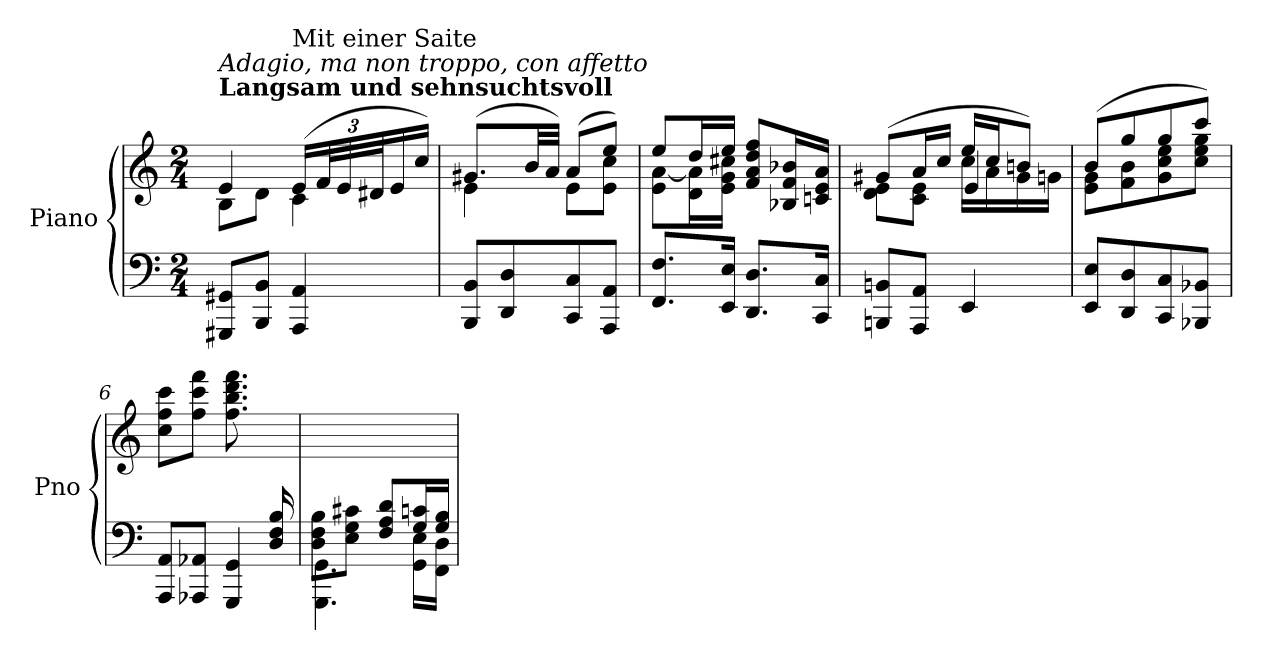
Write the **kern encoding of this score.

**kern	**kern	**dynam
*part1	*part1	*part1
*staff2	*staff1	*staff1/2
*I"Piano	*	*
*I'Pno	*	*
*clefF4	*clefG2	*
*k[]	*k[]	*
*M2/4	*M2/4	*
=1	=1	=1
*	*^	*
!	!LO:TX:a:B:t=Langsam und sehnsuchtsvoll	!	!
!	!LO:TX:a:i:t=Adagio, ma non troppo, con affetto	!	!
!	!	!	!LO:DY:b
8GGG#X/ 8GG#X/L	4e/	8B\L	other-dynamics
8BBB/ 8BB/J	.	8d\J	.
!	!LO:TX:a:t=Mit einer Saite	!	!
4AAA/ 4AA/	(>16e/LL	4c\	.
*	*Xbrackettup	*	*
.	48f/L	.	.
.	48e/	.	.
.	48d#X/J	.	.
.	16e/	.	.
.	16cc/JJ)	.	.
=2	=2	=2	=2
8BBB/ 8BB/L	(8.g#X/L	4e\	.
8DD/ 8D/	.	.	.
.	32b/LL	.	.
.	32a/JJJ)	.	.
8CC/ 8C/	(8a/L	8e\L	.
8AAA/ 8AA/J	8ee/J)	8e\ 8cc\J	.
=3	=3	=3	=3
8.FF/ 8.F/L	8ee/L	8e\ [8a\L	.
.	16dd/L	16d\ 16a\]L	.
16EE/ 16E/Jk	16ee/JJ	16e\ 16g\ 16cc#X\JJ	.
8.DD/ 8.D/L	8f/ 8a/ 8dd/ 8ff/L	4ryy	.
.	16B-X/ 16f/ 16b-X/L	.	.
16CC/ 16C/Jk	16cn/ 16e/ 16a/JJ	.	.
=4	=4	=4	=4
*	*	*^	*
8BBBn/ 8BBn/L	(8g#X/L	8d\ 8e\L	4ryy	.
8AAA/ 8AA/J	16a/L	8c\ 8e\J	.	.
.	16cc/JJ	.	.	.
4EE/	16ee/LL	16cc\LL	4e/	.
.	16cc/J	16a\	.	.
.	8bn/J)	16g#\	.	.
.	.	16gn\JJ	.	.
*	*	*v	*v	*
=5	=5	=5	=5
8EE/ 8E/L	(8b/L	8e\ 8g\L	.
8DD/ 8D/	8gg/	8f\ 8b\	.
8CC/ 8C/	8gg/	8g\ 8cc\ 8ee\	.
8BBB-X/ 8BB-X/J	8ccc/J)	8cc\ 8ee\ 8gg\J	.
*	*v	*v	*
!!LO:LB:g=z
=6	=6	=6
*^	*	*
4..ryy	8AAA/ 8AA/L	8cc\ 8ff\ 8ccc\L	.
.	8AAA-X/ 8AA-X/J	8ff\ 8ccc\ 8fff\J	.
.	4GGG/ 4GG/	8.ff\ 8.bb\ 8.ddd\ 8.fff\	.
16D/ 16F/ 16B/	.	16ryy	.
=7	=7	=7	=7
8D\ 8F\ 8B\L	4.GGG\ 4.GG\	2ryy	.
8E\ 8G\ 8c#X\J	.	.	.
8F/ 8A/ 8d/L	.	.	.
16G/ 16cn/L	16GG\ 16E\LL	.	.
16G/ 16B/JJ	16FF\ 16D\JJ	.	.
*v	*v	*	*
=	=	=
*-	*-	*-
